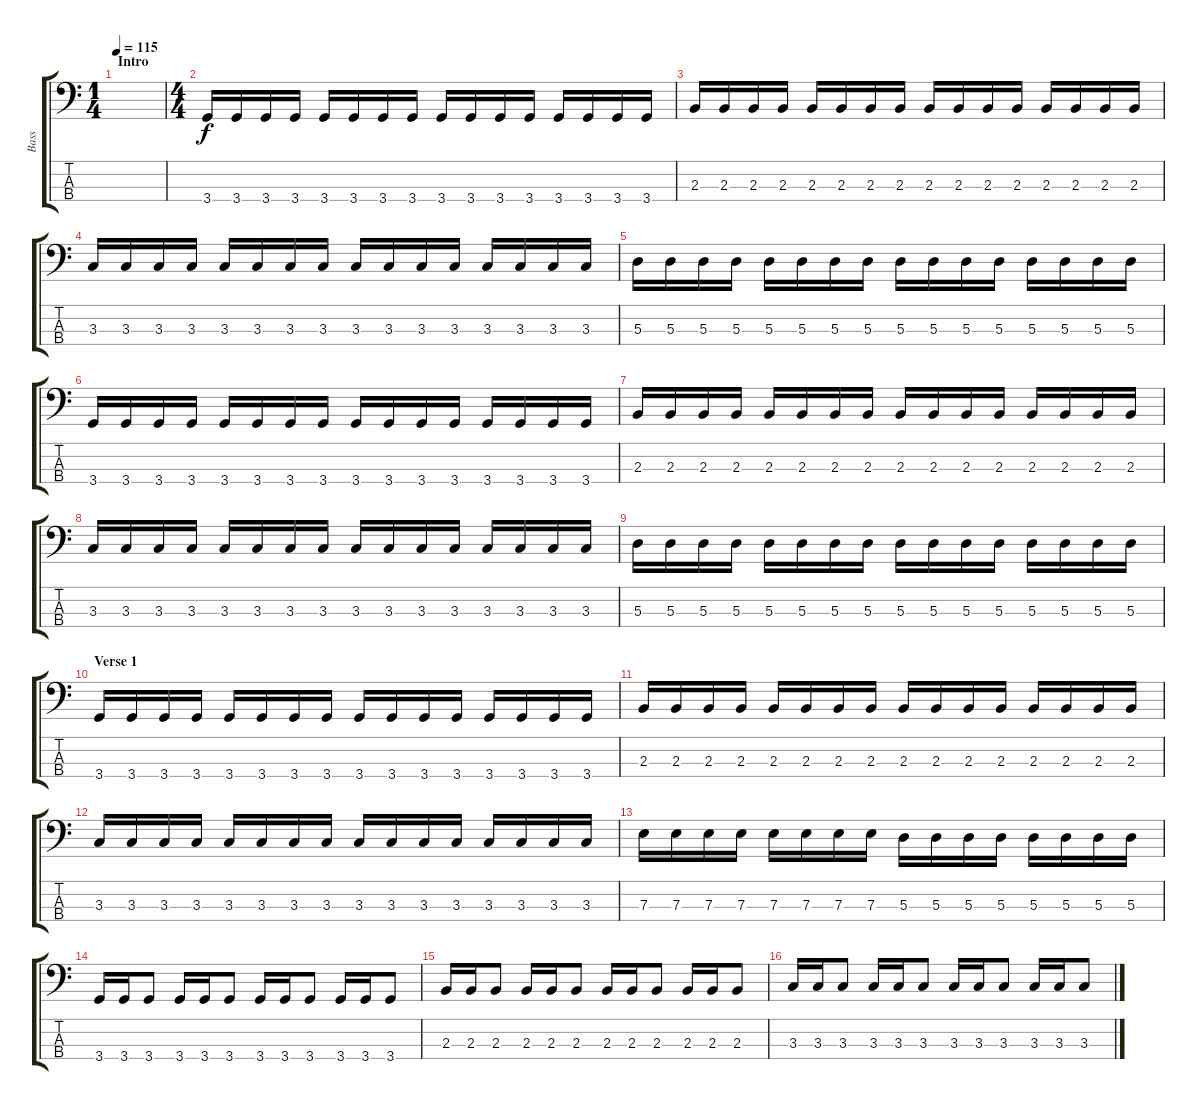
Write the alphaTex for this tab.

\track ("Bass" "Bass") {instrument electricbassfinger}
\staff {score tabs}
\tuning (G2 D2 A1 E1) {hide}
\ts (1 4)
\section ("" "Intro")
\tempo 115
\clef f4
\ks c
|
\ts (4 4)
3.4.16 3.4.16 3.4.16 3.4.16 3.4.16 3.4.16 3.4.16 3.4.16 3.4.16 3.4.16 3.4.16 3.4.16 3.4.16 3.4.16 3.4.16 3.4.16 |
2.3.16 2.3.16 2.3.16 2.3.16 2.3.16 2.3.16 2.3.16 2.3.16 2.3.16 2.3.16 2.3.16 2.3.16 2.3.16 2.3.16 2.3.16 2.3.16 |
3.3.16 3.3.16 3.3.16 3.3.16 3.3.16 3.3.16 3.3.16 3.3.16 3.3.16 3.3.16 3.3.16 3.3.16 3.3.16 3.3.16 3.3.16 3.3.16 |
5.3.16 5.3.16 5.3.16 5.3.16 5.3.16 5.3.16 5.3.16 5.3.16 5.3.16 5.3.16 5.3.16 5.3.16 5.3.16 5.3.16 5.3.16 5.3.16 |
3.4.16 3.4.16 3.4.16 3.4.16 3.4.16 3.4.16 3.4.16 3.4.16 3.4.16 3.4.16 3.4.16 3.4.16 3.4.16 3.4.16 3.4.16 3.4.16 |
2.3.16 2.3.16 2.3.16 2.3.16 2.3.16 2.3.16 2.3.16 2.3.16 2.3.16 2.3.16 2.3.16 2.3.16 2.3.16 2.3.16 2.3.16 2.3.16 |
3.3.16 3.3.16 3.3.16 3.3.16 3.3.16 3.3.16 3.3.16 3.3.16 3.3.16 3.3.16 3.3.16 3.3.16 3.3.16 3.3.16 3.3.16 3.3.16 |
5.3.16 5.3.16 5.3.16 5.3.16 5.3.16 5.3.16 5.3.16 5.3.16 5.3.16 5.3.16 5.3.16 5.3.16 5.3.16 5.3.16 5.3.16 5.3.16 |
\section ("" "Verse 1")
3.4.16 3.4.16 3.4.16 3.4.16 3.4.16 3.4.16 3.4.16 3.4.16 3.4.16 3.4.16 3.4.16 3.4.16 3.4.16 3.4.16 3.4.16 3.4.16 |
2.3.16 2.3.16 2.3.16 2.3.16 2.3.16 2.3.16 2.3.16 2.3.16 2.3.16 2.3.16 2.3.16 2.3.16 2.3.16 2.3.16 2.3.16 2.3.16 |
3.3.16 3.3.16 3.3.16 3.3.16 3.3.16 3.3.16 3.3.16 3.3.16 3.3.16 3.3.16 3.3.16 3.3.16 3.3.16 3.3.16 3.3.16 3.3.16 |
7.3.16 7.3.16 7.3.16 7.3.16 7.3.16 7.3.16 7.3.16 7.3.16 5.3.16 5.3.16 5.3.16 5.3.16 5.3.16 5.3.16 5.3.16 5.3.16 |
3.4.16 3.4.16 3.4.8 3.4.16 3.4.16 3.4.8 3.4.16 3.4.16 3.4.8 3.4.16 3.4.16 3.4.8 |
2.3.16 2.3.16 2.3.8 2.3.16 2.3.16 2.3.8 2.3.16 2.3.16 2.3.8 2.3.16 2.3.16 2.3.8 |
3.3.16 3.3.16 3.3.8 3.3.16 3.3.16 3.3.8 3.3.16 3.3.16 3.3.8 3.3.16 3.3.16 3.3.8
